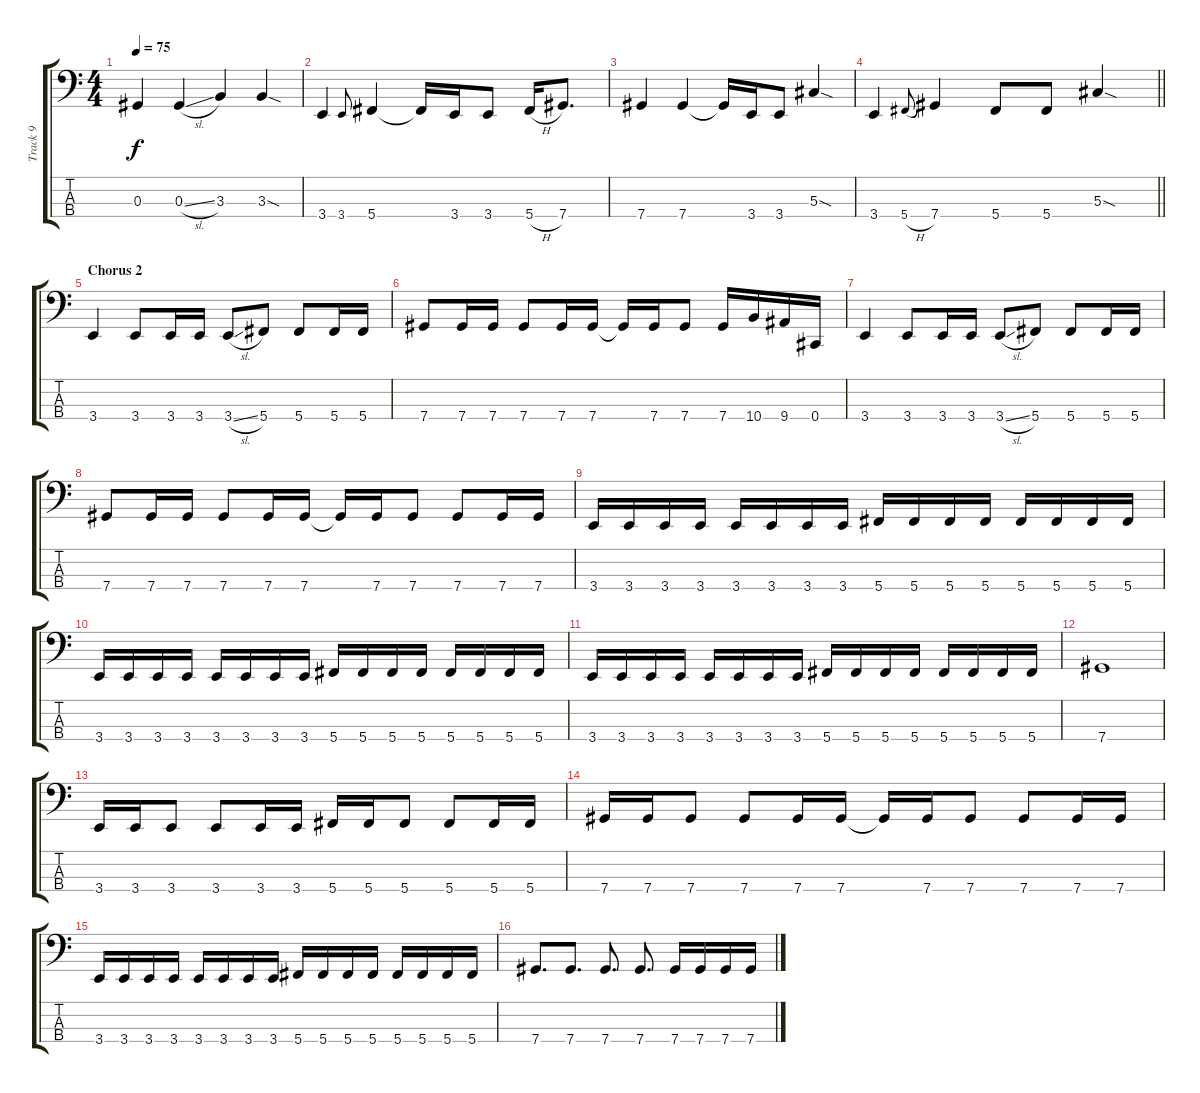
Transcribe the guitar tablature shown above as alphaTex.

\track ("Track 9" "Track 9") {instrument electricbassfinger}
\staff {score tabs}
\tuning (Gb2 Db2 Ab1 Db1) {hide}
\ts (4 4)
\tempo 75
\clef f4
\ks c
0.3.4{dy f} 0.3{sl}.4 3.3.4 3.3{sod}.4 |
3.4.4 3.4.8{gr onbeat} 5.4.4 5.4{t}.16 3.4.16 3.4.8 5.4{h}.16 7.4.8{d} |
7.4.4 7.4.4 7.4{t}.16 3.4.16 3.4.8 5.3{sod}.4 |
\barLineRight lightlight
3.4.4 5.4{h}.8{gr onbeat} 7.4.4 5.4.8 5.4.8 5.3{sod}.4 |
\section ("" "Chorus 2")
3.4.4 3.4.8 3.4.16 3.4.16 3.4{sl}.8 5.4.8 5.4.8 5.4.16 5.4.16 |
7.4.8 7.4.16 7.4.16 7.4.8 7.4.16 7.4.16 7.4{t}.16 7.4.16 7.4.8 7.4.16 10.4.16 9.4.16 0.4.16 |
3.4.4 3.4.8 3.4.16 3.4.16 3.4{sl}.8 5.4.8 5.4.8 5.4.16 5.4.16 |
7.4.8 7.4.16 7.4.16 7.4.8 7.4.16 7.4.16 7.4{t}.16 7.4.16 7.4.8 7.4.8 7.4.16 7.4.16 |
3.4.16 3.4.16 3.4.16 3.4.16 3.4.16 3.4.16 3.4.16 3.4.16 5.4.16 5.4.16 5.4.16 5.4.16 5.4.16 5.4.16 5.4.16 5.4.16 |
3.4.16 3.4.16 3.4.16 3.4.16 3.4.16 3.4.16 3.4.16 3.4.16 5.4.16 5.4.16 5.4.16 5.4.16 5.4.16 5.4.16 5.4.16 5.4.16 |
3.4.16 3.4.16 3.4.16 3.4.16 3.4.16 3.4.16 3.4.16 3.4.16 5.4.16 5.4.16 5.4.16 5.4.16 5.4.16 5.4.16 5.4.16 5.4.16 |
7.4.1 |
3.4.16 3.4.16 3.4.8 3.4.8 3.4.16 3.4.16 5.4.16 5.4.16 5.4.8 5.4.8 5.4.16 5.4.16 |
7.4.16 7.4.16 7.4.8 7.4.8 7.4.16 7.4.16 7.4{t}.16 7.4.16 7.4.8 7.4.8 7.4.16 7.4.16 |
3.4.16 3.4.16 3.4.16 3.4.16 3.4.16 3.4.16 3.4.16 3.4.16 5.4.16 5.4.16 5.4.16 5.4.16 5.4.16 5.4.16 5.4.16 5.4.16 |
7.4.8{d} 7.4.8{d} 7.4.8{d} 7.4.8{d} 7.4.16 7.4.16 7.4.16 7.4.16
